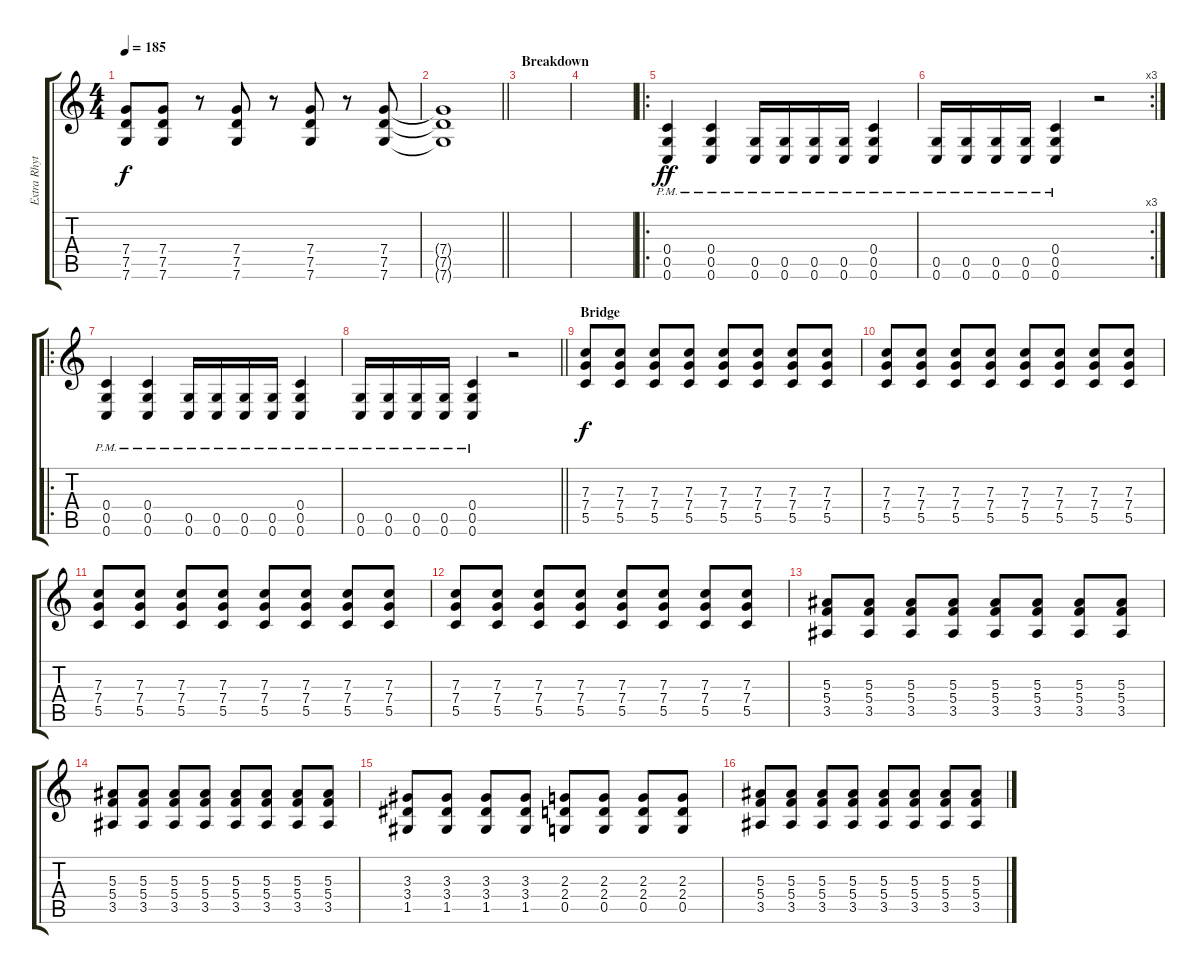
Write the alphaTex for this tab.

\track ("Extra Rhythm Guitar" "Extra Rhyt") {instrument overdrivenguitar}
\staff {score tabs}
\tuning (D4 A3 F3 C3 G2 C2) {hide}
\ts (4 4)
\tempo 185
\clef g2
\ks c
(7.4 7.5 7.6).8{dy f} (7.4 7.5 7.6).8 r.8 (7.4 7.5 7.6).8 r.8 (7.4 7.5 7.6).8 r.8 (7.4 7.5 7.6).8 |
\barLineRight lightlight
(7.4{t} 7.5{t} 7.6{t}).1 |
\section ("" "Breakdown")
|
|
\ro
(0.4{pm} 0.5{pm} 0.6{pm}).4{dy ff} (0.4{pm} 0.5{pm} 0.6{pm}).4 (0.5{pm} 0.6{pm}).16 (0.5{pm} 0.6{pm}).16 (0.5{pm} 0.6{pm}).16 (0.5{pm} 0.6{pm}).16 (0.4{pm} 0.5{pm} 0.6{pm}).4 |
\rc 3
(0.5{pm} 0.6{pm}).16 (0.5{pm} 0.6{pm}).16 (0.5{pm} 0.6{pm}).16 (0.5{pm} 0.6{pm}).16 (0.4{pm} 0.5{pm} 0.6{pm}).4 r.2 |
\ro
(0.4{pm} 0.5{pm} 0.6{pm}).4 (0.4{pm} 0.5{pm} 0.6{pm}).4 (0.5{pm} 0.6{pm}).16 (0.5{pm} 0.6{pm}).16 (0.5{pm} 0.6{pm}).16 (0.5{pm} 0.6{pm}).16 (0.4{pm} 0.5{pm} 0.6{pm}).4 |
\barLineRight lightlight
(0.5{pm} 0.6{pm}).16 (0.5{pm} 0.6{pm}).16 (0.5{pm} 0.6{pm}).16 (0.5{pm} 0.6{pm}).16 (0.4{pm} 0.5{pm} 0.6{pm}).4 r.2 |
\section ("" "Bridge")
(7.3 7.4 5.5).8{dy f} (7.3 7.4 5.5).8 (7.3 7.4 5.5).8 (7.3 7.4 5.5).8 (7.3 7.4 5.5).8 (7.3 7.4 5.5).8 (7.3 7.4 5.5).8 (7.3 7.4 5.5).8 |
(7.3 7.4 5.5).8 (7.3 7.4 5.5).8 (7.3 7.4 5.5).8 (7.3 7.4 5.5).8 (7.3 7.4 5.5).8 (7.3 7.4 5.5).8 (7.3 7.4 5.5).8 (7.3 7.4 5.5).8 |
(7.3 7.4 5.5).8 (7.3 7.4 5.5).8 (7.3 7.4 5.5).8 (7.3 7.4 5.5).8 (7.3 7.4 5.5).8 (7.3 7.4 5.5).8 (7.3 7.4 5.5).8 (7.3 7.4 5.5).8 |
(7.3 7.4 5.5).8 (7.3 7.4 5.5).8 (7.3 7.4 5.5).8 (7.3 7.4 5.5).8 (7.3 7.4 5.5).8 (7.3 7.4 5.5).8 (7.3 7.4 5.5).8 (7.3 7.4 5.5).8 |
(5.3 5.4 3.5).8 (5.3 5.4 3.5).8 (5.3 5.4 3.5).8 (5.3 5.4 3.5).8 (5.3 5.4 3.5).8 (5.3 5.4 3.5).8 (5.3 5.4 3.5).8 (5.3 5.4 3.5).8 |
(5.3 5.4 3.5).8 (5.3 5.4 3.5).8 (5.3 5.4 3.5).8 (5.3 5.4 3.5).8 (5.3 5.4 3.5).8 (5.3 5.4 3.5).8 (5.3 5.4 3.5).8 (5.3 5.4 3.5).8 |
(3.3 3.4 1.5).8 (3.3 3.4 1.5).8 (3.3 3.4 1.5).8 (3.3 3.4 1.5).8 (2.3 2.4 0.5).8 (2.3 2.4 0.5).8 (2.3 2.4 0.5).8 (2.3 2.4 0.5).8 |
(5.3 5.4 3.5).8 (5.3 5.4 3.5).8 (5.3 5.4 3.5).8 (5.3 5.4 3.5).8 (5.3 5.4 3.5).8 (5.3 5.4 3.5).8 (5.3 5.4 3.5).8 (5.3 5.4 3.5).8
